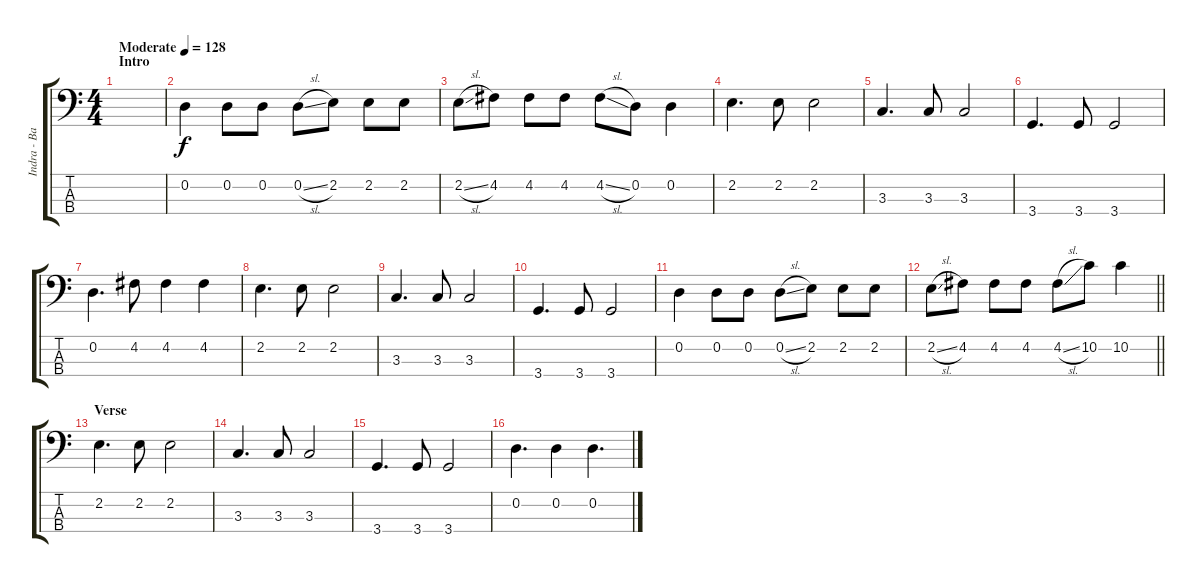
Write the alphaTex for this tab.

\track ("Indra - Bass" "Indra - Ba") {instrument electricbassfinger}
\staff {score tabs}
\tuning (G2 D2 A1 E1) {hide}
\ts (4 4)
\section ("" "Intro")
\tempo (128 "Moderate")
\clef f4
\ks c
|
0.2.4 0.2.8 0.2.8 0.2{sl}.8 2.2.8 2.2.8 2.2.8 |
2.2{sl}.8 4.2.8 4.2.8 4.2.8 4.2{sl}.8 0.2.8 0.2.4 |
2.2.4{d} 2.2.8 2.2.2 |
3.3.4{d} 3.3.8 3.3.2 |
3.4.4{d} 3.4.8 3.4.2 |
0.2.4{d} 4.2.8 4.2.4 4.2.4 |
2.2.4{d} 2.2.8 2.2.2 |
3.3.4{d} 3.3.8 3.3.2 |
3.4.4{d} 3.4.8 3.4.2 |
0.2.4 0.2.8 0.2.8 0.2{sl}.8 2.2.8 2.2.8 2.2.8 |
\barLineRight lightlight
2.2{sl}.8 4.2.8 4.2.8 4.2.8 4.2{sl}.8 10.2.8 10.2.4 |
\section ("" "Verse")
2.2.4{d} 2.2.8 2.2.2 |
3.3.4{d} 3.3.8 3.3.2 |
3.4.4{d} 3.4.8 3.4.2 |
0.2.4{d} 0.2.4 0.2.4{d}
